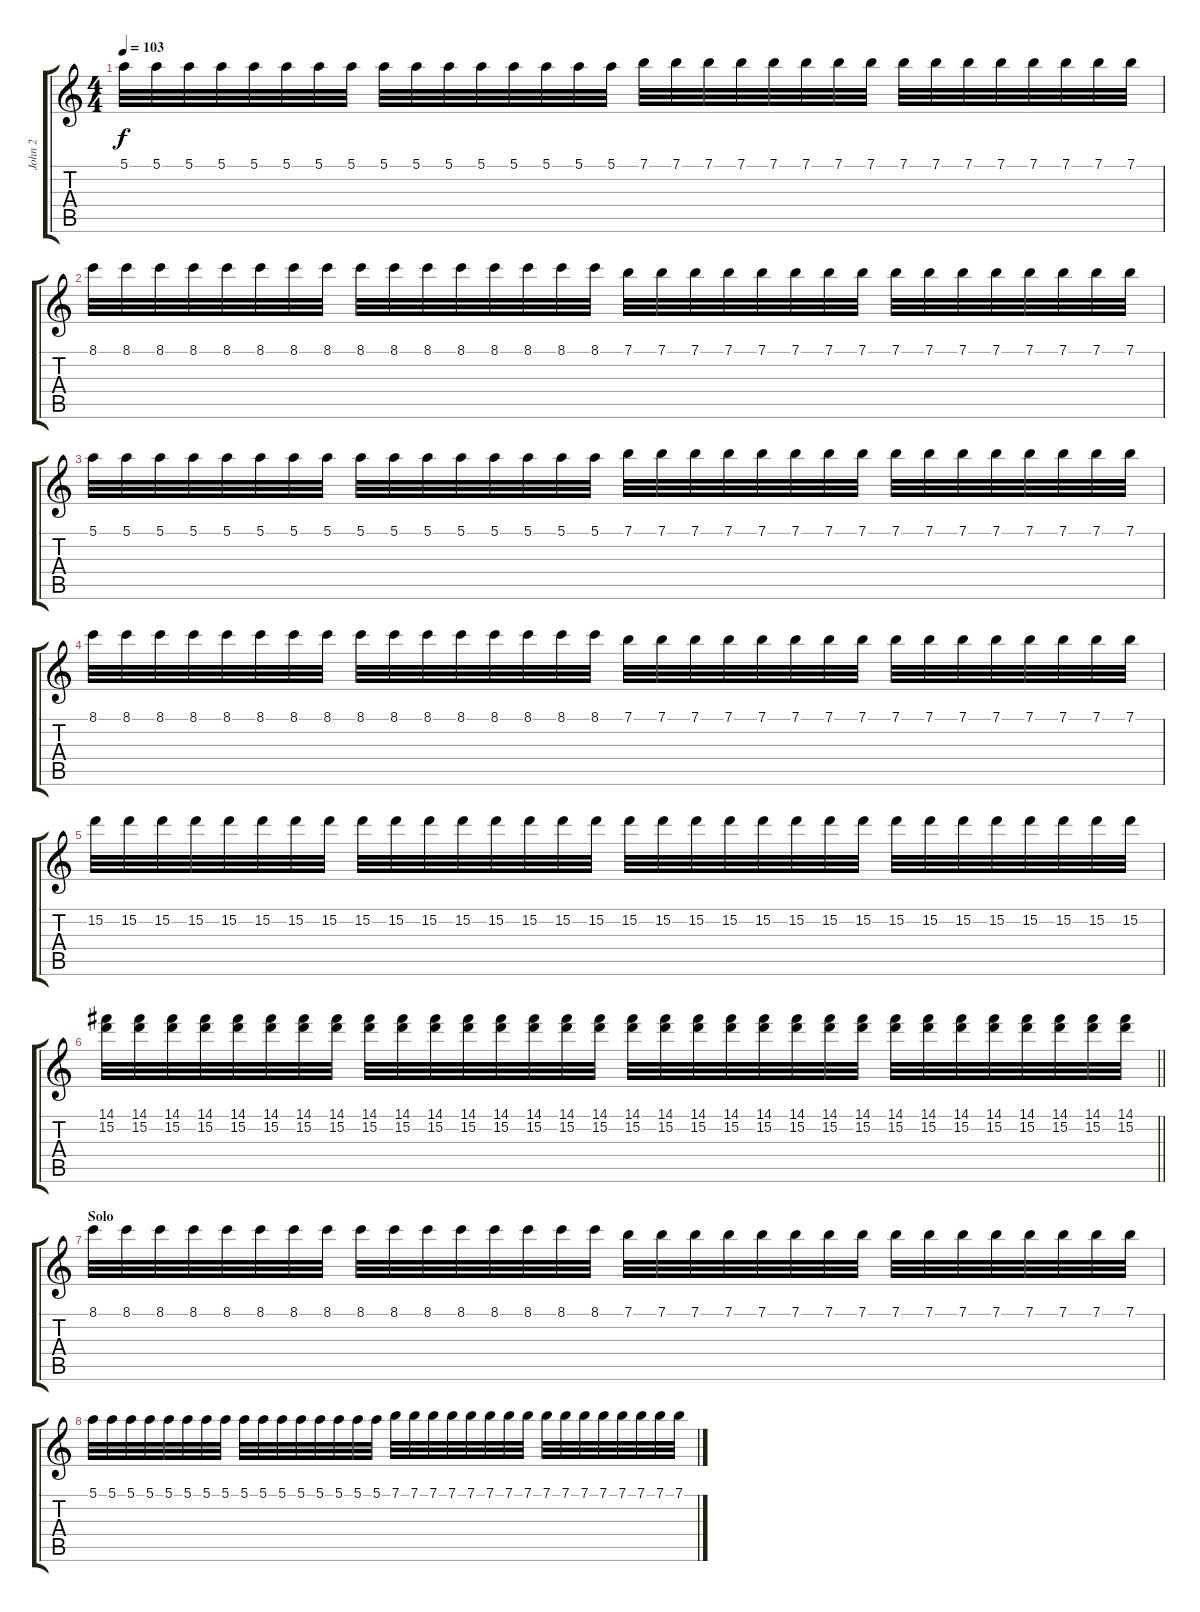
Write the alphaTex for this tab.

\track ("John 2" "John 2") {instrument electricguitarclean}
\staff {score tabs}
\tuning (E4 B3 G3 D3 A2 E2) {hide}
\ts (4 4)
\tempo 103
\clef g2
\ks c
5.1.32{dy f} 5.1.32 5.1.32 5.1.32 5.1.32 5.1.32 5.1.32 5.1.32 5.1.32 5.1.32 5.1.32 5.1.32 5.1.32 5.1.32 5.1.32 5.1.32 7.1.32 7.1.32 7.1.32 7.1.32 7.1.32 7.1.32 7.1.32 7.1.32 7.1.32 7.1.32 7.1.32 7.1.32 7.1.32 7.1.32 7.1.32 7.1.32 |
8.1.32 8.1.32 8.1.32 8.1.32 8.1.32 8.1.32 8.1.32 8.1.32 8.1.32 8.1.32 8.1.32 8.1.32 8.1.32 8.1.32 8.1.32 8.1.32 7.1.32 7.1.32 7.1.32 7.1.32 7.1.32 7.1.32 7.1.32 7.1.32 7.1.32 7.1.32 7.1.32 7.1.32 7.1.32 7.1.32 7.1.32 7.1.32 |
5.1.32 5.1.32 5.1.32 5.1.32 5.1.32 5.1.32 5.1.32 5.1.32 5.1.32 5.1.32 5.1.32 5.1.32 5.1.32 5.1.32 5.1.32 5.1.32 7.1.32 7.1.32 7.1.32 7.1.32 7.1.32 7.1.32 7.1.32 7.1.32 7.1.32 7.1.32 7.1.32 7.1.32 7.1.32 7.1.32 7.1.32 7.1.32 |
8.1.32 8.1.32 8.1.32 8.1.32 8.1.32 8.1.32 8.1.32 8.1.32 8.1.32 8.1.32 8.1.32 8.1.32 8.1.32 8.1.32 8.1.32 8.1.32 7.1.32 7.1.32 7.1.32 7.1.32 7.1.32 7.1.32 7.1.32 7.1.32 7.1.32 7.1.32 7.1.32 7.1.32 7.1.32 7.1.32 7.1.32 7.1.32 |
15.2.32 15.2.32 15.2.32 15.2.32 15.2.32 15.2.32 15.2.32 15.2.32 15.2.32 15.2.32 15.2.32 15.2.32 15.2.32 15.2.32 15.2.32 15.2.32 15.2.32 15.2.32 15.2.32 15.2.32 15.2.32 15.2.32 15.2.32 15.2.32 15.2.32 15.2.32 15.2.32 15.2.32 15.2.32 15.2.32 15.2.32 15.2.32 |
\barLineRight lightlight
(14.1 15.2).32 (14.1 15.2).32 (14.1 15.2).32 (14.1 15.2).32 (14.1 15.2).32 (14.1 15.2).32 (14.1 15.2).32 (14.1 15.2).32 (14.1 15.2).32 (14.1 15.2).32 (14.1 15.2).32 (14.1 15.2).32 (14.1 15.2).32 (14.1 15.2).32 (14.1 15.2).32 (14.1 15.2).32 (14.1 15.2).32 (14.1 15.2).32 (14.1 15.2).32 (14.1 15.2).32 (14.1 15.2).32 (14.1 15.2).32 (14.1 15.2).32 (14.1 15.2).32 (14.1 15.2).32 (14.1 15.2).32 (14.1 15.2).32 (14.1 15.2).32 (14.1 15.2).32 (14.1 15.2).32 (14.1 15.2).32 (14.1 15.2).32 |
\section ("" "Solo")
8.1.32 8.1.32 8.1.32 8.1.32 8.1.32 8.1.32 8.1.32 8.1.32 8.1.32 8.1.32 8.1.32 8.1.32 8.1.32 8.1.32 8.1.32 8.1.32 7.1.32 7.1.32 7.1.32 7.1.32 7.1.32 7.1.32 7.1.32 7.1.32 7.1.32 7.1.32 7.1.32 7.1.32 7.1.32 7.1.32 7.1.32 7.1.32 |
5.1.32 5.1.32 5.1.32 5.1.32 5.1.32 5.1.32 5.1.32 5.1.32 5.1.32 5.1.32 5.1.32 5.1.32 5.1.32 5.1.32 5.1.32 5.1.32 7.1.32 7.1.32 7.1.32 7.1.32 7.1.32 7.1.32 7.1.32 7.1.32 7.1.32 7.1.32 7.1.32 7.1.32 7.1.32 7.1.32 7.1.32 7.1.32
